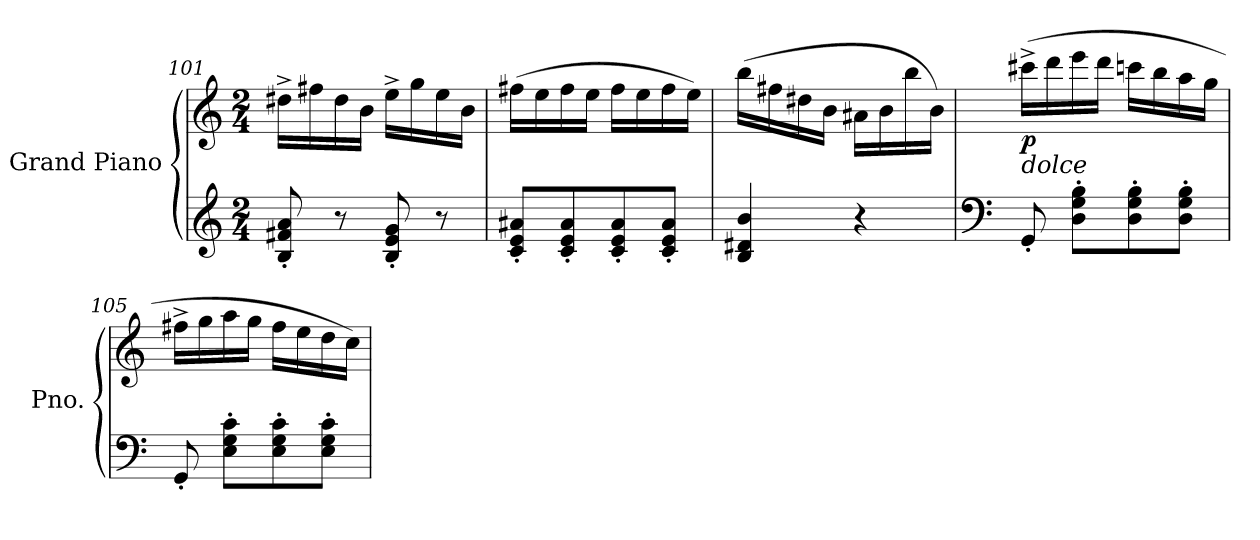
**kern	**kern	**dynam
*part1	*part1	*part1
*staff2	*staff1	*staff1/2
*I"Grand Piano	*	*
*I'Pno.	*	*
!!LO:LB:g=z
*clefG2	*clefG2	*
*k[]	*k[]	*
*M2/4	*M2/4	*
=101	=101	=101
8B/' 8f#X/' 8a/'	16dd#X^\LL	.
.	16ff#X\	.
8r	16dd#\	.
.	16b\JJ	.
8B/' 8e/' 8g/'	16ee^\LL	.
.	16gg\	.
8r	16ee\	.
.	16b\JJ	.
=102	=102	=102
8c/' 8e/' 8a#X/'L	(16ff#X\LL	.
.	16ee\	.
8c/' 8e/' 8a#/'	16ff#\	.
.	16ee\JJ	.
8c/' 8e/' 8a#/'	16ff#\LL	.
.	16ee\	.
8c/' 8e/' 8a#/'J	16ff#\	.
.	16ee\JJ)	.
=103	=103	=103
4B/ 4d#X/ 4b/	(16bb\LL	.
.	16ff#X\	.
.	16dd#X\	.
.	16b\JJ	.
4r	16a#X\LL	.
.	16b\	.
.	16bb\	.
.	16b\JJ)	.
=104	=104	=104
*clefF4	*	*
!	!LO:TX:b:i:t=dolce	!
!	!	!LO:DY:b
8GG'/	(16ccc#X^\LL	p
.	16ddd\	.
8D\' 8G\' 8B\'L	16eee\	.
.	16ddd\JJ	.
8D\' 8G\' 8B\'	16cccn\LL	.
.	16bb\	.
8D\' 8G\' 8B\'J	16aa\	.
.	16gg\JJ	.
=105	=105	=105
8GG'/	16ff#X^\LL	.
.	16gg\	.
8E\' 8G\' 8c\'L	16aa\	.
.	16gg\JJ	.
8E\' 8G\' 8c\'	16ff#\LL	.
.	16ee\	.
8E\' 8G\' 8c\'J	16dd\	.
.	16cc\JJ)	.
=	=	=
*-	*-	*-
